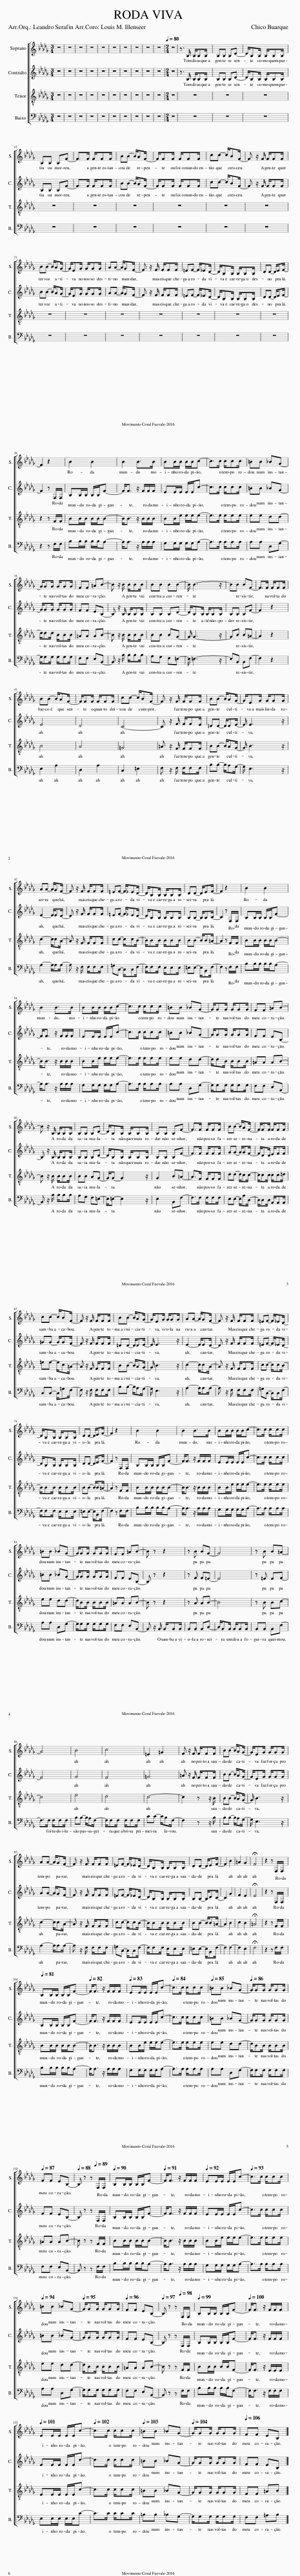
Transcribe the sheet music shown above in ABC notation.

X:1
%%score [ 1 2 3 4 ]
L:1/8
M:3/4
I:linebreak $
K:Db
V:1 treble
V:2 treble
V:3 treble-8
V:4 bass
V:1
 z6 | z6 | z6 | z6 | z6 | %5
 z6 | z6 | z6 | z6 | z6 | %10
[M:2/4][Q:1/4=80] z4 | z3/2 B,/ B,/B,B,/ | B,B, B,D- | D/B,B,/ B,/B,B,/ |$ B,B, B,F- | %15
 F>F F/FF/ | BB- B/AF/- | F/FF/ F/FF/ | cc- c/BF/- | F z/ F/ F/FF/ |$ %20
 BB- B/AG/- | G/EG/ G/GG/ | AA- A/GF/- | F z/ F/ F/FF/ | =EF- F/_ED/- | %25
 D/B,B,/ B,/B,B,/ | DD- D/EF/- |$ F2 z2 | B2 B2 | B2 B>B | %30
 BB/B/ B/B/c- | c>c c/cc/ | =BB _BG- |$ G/GG/ G/GG/ | FF =AB- | %35
 B z/ B/ B/BB/ | BB BB- | B/ B3- z/ | BB BF- | F>F F/FF/ |$ %40
 BB- B/AF/- | F/FF/ F/FF/ | cc- c/BF/- | F z/ F/ F/FF/ | BB- B/AG/- | %45
 G/EG/ G/GG/ |$ AA- A/GF/- | F z/ F/ F/FF/ | =EF- F/_ED/- | D/B,B,/ B,/B,B,/ | %50
 DD- D/EF/- | F2 z2 | B2 B2 |$ B2 B>B | BB/B/ B/B/c- | %55
 c>c c/cc/ | =BB _BG- | G/GG/ G/GG/ | FF =AB- |$ B z/ B,/ B,/B,B,/ | %60
 B,B, B,D- | D/B,B,/ B,/B,B,/ | B,B, B,F- | F>F F/FF/ | BB- B/AF/- | %65
 F/FF/ F/FF/ |$ cc- c/BF/- | F z/ F/ F/FF/ | BB- B/AG/- | G/EG/ G/GG/ | %70
 AA- A/GF/- | F z/ F/ F/FF/ | =EF- F/_ED/- |$ D/B,B,/ B,/B,B,/ | DD- D/EF/- | %75
 F2 z2 | B2 B2 | B2 B>B | BB/B/ B/B/c- | c>c c/cc/ |$ %80
 =BB _BG- | G/GG/ G/GG/ | FF =AB- | B z z2 | z B BG- | %85
 G4 | z B B=A- |$ A4 | B4 | c4 | %90
 =E2 =G2 | F z/ F/ F/FF/ | BB- B/AG/- | G/EG/ G/GG/ |$ AA- A/GF/- | %95
 F z/ F/ F/FF/ | =EF- F/_ED/- | D/B,B,/ B,/B,B,/ | DD- D/EF/- | F2 B2 | %100
 =A2 G2 | !fermata!F4 | z2 z F,/F,/ |$[Q:1/4=81] B,B,/B,/ B,/B,/F- |[Q:1/4=82] F<F z/ F/F/F/ | %105
[Q:1/4=83] EE/E/ E/E/c- |[Q:1/4=84] c>c c/cc/ |[Q:1/4=85] =BB _BG- |[Q:1/4=86] G/GG/ G/GG/ |$[Q:1/4=87] FF EB,- | %110
[Q:1/4=88] B, z z[Q:1/4=89] F,/F,/ |[Q:1/4=90] B,B,/B,/ B,/B,/F- |[Q:1/4=91] F<F z/ F/F/F/ |[Q:1/4=92] EE/E/ E/E/c- |[Q:1/4=93] c>c c/cc/ |$ %115
[Q:1/4=94] =BB _BG- |[Q:1/4=95] G/GG/ G/GG/ |[Q:1/4=96] FF EB,- |[Q:1/4=97] B, z z[Q:1/4=98] F,/F,/ |[Q:1/4=99] B,B,/B,/ B,/B,/F- | %120
[Q:1/4=100] F<F z/ F/F/F/ |$[Q:1/4=101] EE/E/ E/E/c- |[Q:1/4=102] c>c c/cc/ |[Q:1/4=103] =BB _BG- |[Q:1/4=104] G/GG/ G/GG/ | %125
[Q:1/4=106] FF EB, |] %126
V:2
 z6 | z6 | z6 | z6 | z6 | %5
 z6 | z6 | z6 | z6 | z6 | %10
[M:2/4] z4 | z3/2 B,/ B,/B,B,/ | B,B, B,D- | D/B,B,/ B,/B,B,/ |$ B,B, B,F- | %15
 F>F F/FF/ | BB- B/AF/- | F/FF/ F/FF/ | cc- c/BF/- | F z/ F/ F/FF/ |$ %20
 BB- B/AG/- | G/EG/ G/GG/ | AA- A/GF/- | F z/ F/ F/FF/ | =EF- F/_ED/- | %25
 D/B,B,/ B,/B,B,/ | DD- D/EF/- |$ F2 z F,/F,/ | B,B,/B,/ B,/B,/F- | F<F z/ F/F/F/ | %30
 EE/E/ E/E/c- | c>c c/cc/ | =BB _BG- |$ G/GG/ G/GG/ | FF EB,- | %35
 B, z/ B,/ B,/B,B,/ | B,B, B,D- | D/B,B,/ B,/B,B,/ | B,B, B,F- | F2 z2 |$ %40
 E4 | D4 | C4- | C z/ F/ F/FE/ | =DD- D/DE/- | %45
 E/ E3 z/ |$ E2- E/ED/- | D z/ F/ F/FF/ | =EF- F/_ED/- | D/B,B,/ B,/B,B,/ | %50
 B,B,- B,/B,C/- | C2 z F,/F,/ | B,B,/B,/ B,/B,/F- |$ F<F z/ F/F/F/ | EE/E/ E/E/c- | %55
 c>c c/cc/ | =BB _BG- | G/GG/ G/GG/ | FF EB,- |$ B, z/ B,/ B,/B,B,/ | %60
 B,B, B,D- | D/B,B,/ B,/B,B,/ | B,B, B,F- | F>F F/FF/ | GG- G/GF/- | %65
 F/DD/ E/FF/ |$ =GG- G/GF/- | F z/ F/ F/FF/ | =DD- D/DE/- | E/ E3 z/ | %70
 E2- E/ED/- | D z/ F/ F/FF/ | =EF- F/_ED/- |$ D/B,B,/ B,/B,B,/ | DD- D/EF/- | %75
 F2 z F,/F,/ | B,B,/B,/ B,/B,/F- | F<F z/ F/F/F/ | EE/E/ E/E/c- | c>c c/cc/ |$ %80
 =BB _BG- | G/GG/ G/GG/ | FF EB,- | B, z z2 | z F F=E- | %85
 E4 | z =E EF- |$ F4 | G4 | F4 | %90
 =G4 | =A z/ F/ F/FF/ | BB- B/AG/- | G/EG/ G/GG/ |$ AA- A/GF/- | %95
 F z/ F/ F/FF/ | =EF- F/_ED/- | D/B,B,/ B,/B,B,/ | B,B,- B,/DC/- | C2 G2 | %100
 F2 E2 | !fermata!E4 | z2 z F,/F,/ |$ B,B,/B,/ B,/B,/F- | F<F z/ F/F/F/ | %105
 EE/E/ E/E/c- | c>c c/cc/ | =BB _BG- | G/GG/ G/GG/ |$ FF EB,- | %110
 B, z z F,/F,/ | B,B,/B,/ B,/B,/F- | F<F z/ F/F/F/ | EE/E/ E/E/c- | c>c c/cc/ |$ %115
 =BB _BG- | G/GG/ G/GG/ | FF EB,- | B, z z F,/F,/ | B,B,/B,/ B,/B,/F- | %120
 F<F z/ F/F/F/ |$ EE/E/ E/E/c- | c>c c/cc/ | =BB _BG- | G/GG/ G/GG/ | %125
 FF EB, |] %126
V:3
 z6 | z6 | z6 | z6 | z6 | %5
 z6 | z6 | z6 | z6 | z6 | %10
[M:2/4] z4 | z4 | z4 | z4 |$ z4 | %15
 z4 | z4 | z4 | z4 | z4 |$ %20
 z4 | z4 | z4 | z4 | z4 | %25
 z4 | z4 |$ z2 z F/F/ | BB/B/ B/B/B- | B<B z/ B/B/B/ | %30
 BB/e/ e/e/e- | e>e e/ee/ | ee dd- |$ d/dd/ B/BB/ | =AA AB- | %35
 B z/ B/ B/BB/ | BB BG- | G/ G3- z/ | GB B=A- | A2 z2 |$ %40
 B4 | A4 | =G4 | =A z/ F/ F/FF/ | BB- B/AG/- | %45
 G/ B3 z/ |$ c2- c/cA/- | A z/ F/ F/FF/ | cc- c/cB/- | B/BB/ B/BB/ | %50
 BB- B/B=A/- | A2 z F/F/ | BB/B/ B/B/B- |$ B<B z/ B/B/B/ | BB/e/ e/e/e- | %55
 e>e e/ee/ | ee dd- | d/dB/ B/BB/ | =AA AB- |$ B z/ B/ B/BB/ | %60
 BB AG- | G/G- G2 z/ | G2 B=A- | A>F F/FF/ | dd- d/cc/- | %65
 c/cc/ c/c=d/ |$ =ee- e/c=A/- | A z/ F/ F/FF/ | BB- B/AG/- | G/ B3 z/ | %70
 c2- c/cA/- | A z/ F/ F/FF/ | cc- c/cB/- |$ B/BB/ B/BB/ | BB- B/B=A/- | %75
 A2 z F/F/ | BB/B/ B/B/B- | B<B z/ B/B/B/ | BB/e/ e/e/e- | e>e e/ee/ |$ %80
 ee dd- | d/BB/ B/BB/ | =AA AB- | B z z2 | z A AB- | %85
 B4 | z B Bc- |$ c4 | e4 | d4 | %90
 c4- | c2 z z/ B/ | BB- B/AG/- | G/ B3 z/ |$ c2- c/cA/- | %95
 A z/ F/ F/FF/ | cc- c/cB/- | B/BB/ B/BB/ | BB- B/B=A/- | A2 B2 | %100
 c2 B2 | !fermata!=A4 | z2 z F/F/ |$ BB/B/ B/B/B- | B<B z/ B/B/B/ | %105
 BB/e/ e/e/e- | e>e e/ee/ | ee dd- | d/BB/ B/BB/ |$ =AA AB- | %110
 B z z F/F/ | BB/B/ B/B/B- | B<B z/ B/B/B/ | BB/e/ e/e/e- | e>e e/ee/ |$ %115
 ee dd- | d/BB/ B/BB/ | =AA AB- | B z z F/F/ | BB/B/ B/B/F- | %120
 F<F z/ E/E/E/ |$ EE/E/ E/E/c- | c>c c/cc/ | =BB _BG- | G/GG/ G/GG/ | %125
 FF =AB |] %126
V:4
 z6 | z6 | z6 | z6 | z6 | %5
 z6 | z6 | z6 | z6 | z6 | %10
[M:2/4] z4 | z4 | z4 | z4 |$ z4 | %15
 z4 | z4 | z4 | z4 | z4 |$ %20
 z4 | z4 | z4 | z4 | z4 | %25
 z4 | z4 |$ z2 z F,/F,/ | B,B,/B,/ B,/B,/A,- | A,<A, z/ A,/A,/A,/ | %30
 G,G,/G,/ G,/G,/A,- | A,>A, A,/A,A,/ | A,A, D,G,- |$ G,/G,G,/ G,/G,G,/ | F,F, E,B,,- | %35
 B,, z/ B,/ B,/B,B,/ | A,G, F,=E,- | E,/ =E,3- z/ | E,B,, B,,F,- | F,2 z2 |$ %40
 E,2 A,2 | D,2 A,2 | C,2 =E,2 | F, z/ F,/ F,/F,F,/ | B,B,- B,/A,G,/- | %45
 G,/ E,3 z/ |$ A,2- A,/A,A,/- | A, z/ F,/ F,/F,F,/ | =G,C,- C,/C,F,/- | F,/F,F,/ E,/E,E,/ | %50
 =E,E,- E,/B,,F,/- | F,2 z F,/F,/ | B,B,/B,/ B,/B,/A,- |$ A,<A, z/ A,/A,/A,/ | G,G,/G,/ G,/G,/A,- | %55
 A,>A, A,/A,A,/ | A,A, D,G,- | G,/G,G,/ G,/G,G,/ | F,F, E,B,,- |$ B,, z/ B,/ B,/B,B,/ | %60
 A,G, F,=E,- | E,/=E,- E,2 z/ | E,2 B,,F,- | F,>F, F,/F,F,/ | E,E,- E,/A,D,/- | %65
 D,/D,D,/ A,,/A,,A,,/ |$ C,C,- C,/=G,F,/- | F, z/ F,/ F,/F,F,/ | B,B,- B,/A,G,/- | G,/ E,3 z/ | %70
 A,2- A,/A,A,/- | A, z/ F,/ F,/F,F,/ | =G,C,- C,/C,F,/- |$ F,/F,F,/ E,/E,E,/ | =E,E,- E,/B,,F,/- | %75
 F,2 z F,/F,/ | B,B,/B,/ B,/B,/A,- | A,<A, z/ A,/A,/A,/ | G,G,/G,/ G,/G,/A,- | A,>A, A,/A,A,/ |$ %80
 A,A, D,G,- | G,/G,G,/ G,/G,G,/ | F,F, E,B,,- | B,, z/ B,,/ B,,/B,,B,,/ | B,,B,, B,,D,- | %85
 D,/B,,B,,/ B,,/B,,B,,/ | B,,B,, B,,F,- |$ F,>F, F,/F,F,/ | B,B,- B,/A,F,/- | F,/F,F,/ F,/F,F,/ | %90
 CC- C/B,F,/- | F,2 z z/ B,/ | B,B,- B,/A,G,/- | G,/ E,3 z/ |$ A,2- A,/A,A,/- | %95
 A, z/ F,/ F,/F,F,/ | =G,C,- C,/C,F,/- | F,/F,F,/ E,/E,E,/ | =E,E,- E,/B,,F,/- | F,2 F,2- | %100
 F,2 E,2 | !fermata!F,4 | z2 z F,/F,/ |$ B,B,/B,/ B,/B,/A,- | A,<A, z/ A,/A,/A,/ | %105
 G,G,/G,/ G,/G,/A,- | A,>A, A,/A,A,/ | A,A, D,G,- | G,/G,G,/ G,/G,G,/ |$ F,F, E,B,,- | %110
 B,, z z F,/F,/ | B,B,/B,/ B,/B,/A,- | A,<A, z/ A,/A,/A,/ | G,G,/G,/ G,/G,/A,- | A,>A, A,/A,A,/ |$ %115
 A,A, D,G,- | G,/G,G,/ G,/G,G,/ | F,F, E,B,,- | B,, z z F,/F,/ | B,B,/B,/ B,/B,/F,- | %120
 F,<F, z/ F,/F,/F,/ |$ E,E,/E,/ E,/E,/C- | C>C C/CC/ | =B,B, _B,G,- | G,/G,G,/ G,/G,G,/ | %125
 F,F, =A,B, |] %126
